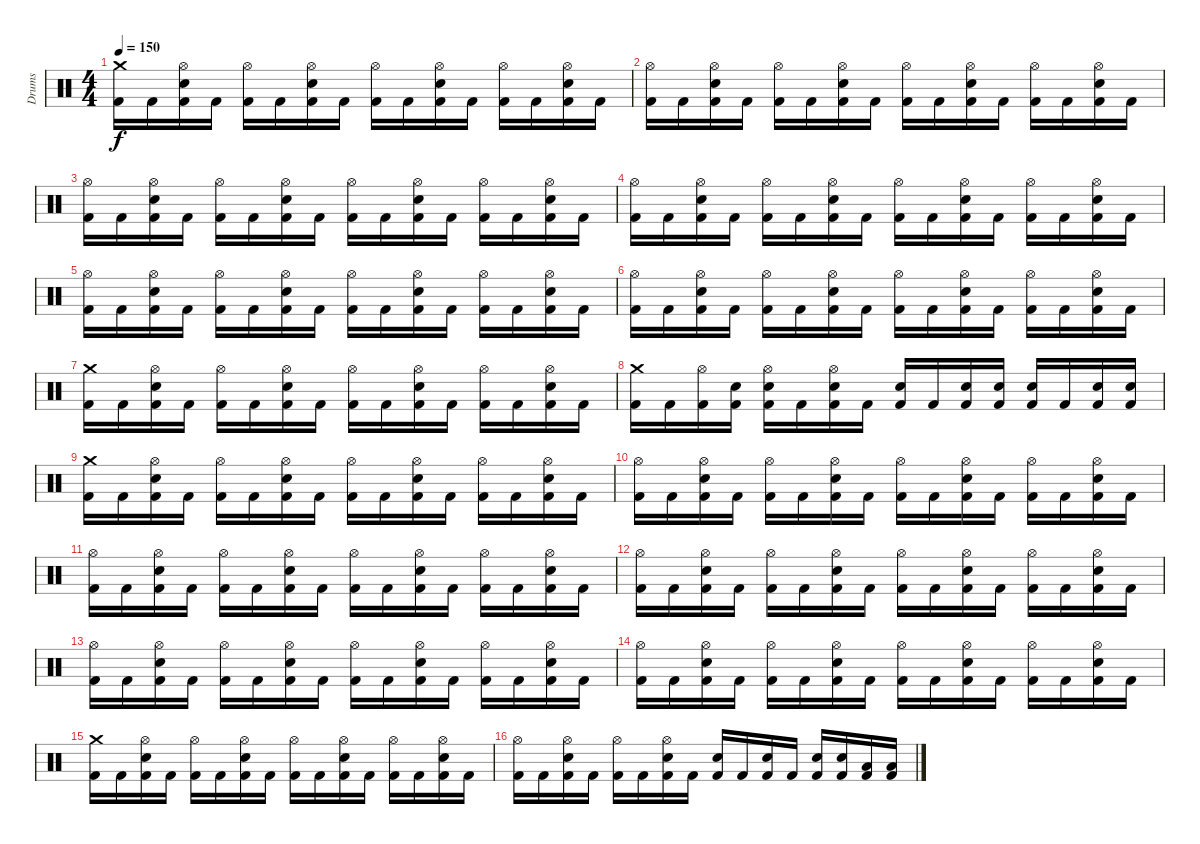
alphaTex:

\track ("Drums" "Drums") {instrument percussion}
\staff {score}
\articulation defaults
\ts (4 4)
\tempo 150
\clef neutral
\ks c
("Kick (hit) 2" "Crash medium (hit)").16{dy f} "Kick (hit) 2".16 ("Kick (hit) 2" "Snare (hit) 2" "Hi-Hat (open)").16 "Kick (hit) 2".16 ("Kick (hit) 2" "Hi-Hat (open)").16 "Kick (hit) 2".16 ("Kick (hit) 2" "Snare (hit) 2" "Hi-Hat (open)").16 "Kick (hit) 2".16 ("Kick (hit) 2" "Hi-Hat (open)").16 "Kick (hit) 2".16 ("Kick (hit) 2" "Snare (hit) 2" "Hi-Hat (open)").16 "Kick (hit) 2".16 ("Kick (hit) 2" "Hi-Hat (open)").16 "Kick (hit) 2".16 ("Kick (hit) 2" "Snare (hit) 2" "Hi-Hat (open)").16 "Kick (hit) 2".16 |
("Hi-Hat (open)" "Kick (hit) 2").16 "Kick (hit) 2".16 ("Kick (hit) 2" "Snare (hit) 2" "Hi-Hat (open)").16 "Kick (hit) 2".16 ("Kick (hit) 2" "Hi-Hat (open)").16 "Kick (hit) 2".16 ("Kick (hit) 2" "Snare (hit) 2" "Hi-Hat (open)").16 "Kick (hit) 2".16 ("Kick (hit) 2" "Hi-Hat (open)").16 "Kick (hit) 2".16 ("Kick (hit) 2" "Snare (hit) 2" "Hi-Hat (open)").16 "Kick (hit) 2".16 ("Kick (hit) 2" "Hi-Hat (open)").16 "Kick (hit) 2".16 ("Kick (hit) 2" "Snare (hit) 2" "Hi-Hat (open)").16 "Kick (hit) 2".16 |
("Hi-Hat (open)" "Kick (hit) 2").16 "Kick (hit) 2".16 ("Kick (hit) 2" "Snare (hit) 2" "Hi-Hat (open)").16 "Kick (hit) 2".16 ("Kick (hit) 2" "Hi-Hat (open)").16 "Kick (hit) 2".16 ("Kick (hit) 2" "Snare (hit) 2" "Hi-Hat (open)").16 "Kick (hit) 2".16 ("Kick (hit) 2" "Hi-Hat (open)").16 "Kick (hit) 2".16 ("Kick (hit) 2" "Snare (hit) 2" "Hi-Hat (open)").16 "Kick (hit) 2".16 ("Kick (hit) 2" "Hi-Hat (open)").16 "Kick (hit) 2".16 ("Kick (hit) 2" "Snare (hit) 2" "Hi-Hat (open)").16 "Kick (hit) 2".16 |
("Hi-Hat (open)" "Kick (hit) 2").16 "Kick (hit) 2".16 ("Kick (hit) 2" "Snare (hit) 2" "Hi-Hat (open)").16 "Kick (hit) 2".16 ("Kick (hit) 2" "Hi-Hat (open)").16 "Kick (hit) 2".16 ("Kick (hit) 2" "Snare (hit) 2" "Hi-Hat (open)").16 "Kick (hit) 2".16 ("Kick (hit) 2" "Hi-Hat (open)").16 "Kick (hit) 2".16 ("Kick (hit) 2" "Snare (hit) 2" "Hi-Hat (open)").16 "Kick (hit) 2".16 ("Kick (hit) 2" "Hi-Hat (open)").16 "Kick (hit) 2".16 ("Kick (hit) 2" "Snare (hit) 2" "Hi-Hat (open)").16 "Kick (hit) 2".16 |
("Hi-Hat (open)" "Kick (hit) 2").16 "Kick (hit) 2".16 ("Kick (hit) 2" "Snare (hit) 2" "Hi-Hat (open)").16 "Kick (hit) 2".16 ("Kick (hit) 2" "Hi-Hat (open)").16 "Kick (hit) 2".16 ("Kick (hit) 2" "Snare (hit) 2" "Hi-Hat (open)").16 "Kick (hit) 2".16 ("Kick (hit) 2" "Hi-Hat (open)").16 "Kick (hit) 2".16 ("Kick (hit) 2" "Snare (hit) 2" "Hi-Hat (open)").16 "Kick (hit) 2".16 ("Kick (hit) 2" "Hi-Hat (open)").16 "Kick (hit) 2".16 ("Kick (hit) 2" "Snare (hit) 2" "Hi-Hat (open)").16 "Kick (hit) 2".16 |
("Hi-Hat (open)" "Kick (hit) 2").16 "Kick (hit) 2".16 ("Kick (hit) 2" "Snare (hit) 2" "Hi-Hat (open)").16 "Kick (hit) 2".16 ("Kick (hit) 2" "Hi-Hat (open)").16 "Kick (hit) 2".16 ("Kick (hit) 2" "Snare (hit) 2" "Hi-Hat (open)").16 "Kick (hit) 2".16 ("Kick (hit) 2" "Hi-Hat (open)").16 "Kick (hit) 2".16 ("Kick (hit) 2" "Snare (hit) 2" "Hi-Hat (open)").16 "Kick (hit) 2".16 ("Kick (hit) 2" "Hi-Hat (open)").16 "Kick (hit) 2".16 ("Kick (hit) 2" "Snare (hit) 2" "Hi-Hat (open)").16 "Kick (hit) 2".16 |
("Crash medium (hit)" "Kick (hit) 2").16 "Kick (hit) 2".16 ("Kick (hit) 2" "Snare (hit) 2" "Hi-Hat (open)").16 "Kick (hit) 2".16 ("Kick (hit) 2" "Hi-Hat (open)").16 "Kick (hit) 2".16 ("Kick (hit) 2" "Snare (hit) 2" "Hi-Hat (open)").16 "Kick (hit) 2".16 ("Kick (hit) 2" "Hi-Hat (open)").16 "Kick (hit) 2".16 ("Kick (hit) 2" "Snare (hit) 2" "Hi-Hat (open)").16 "Kick (hit) 2".16 ("Kick (hit) 2" "Hi-Hat (open)").16 "Kick (hit) 2".16 ("Kick (hit) 2" "Snare (hit) 2" "Hi-Hat (open)").16 "Kick (hit) 2".16 |
("Crash medium (hit)" "Kick (hit) 2").16 "Kick (hit) 2".16 ("Hi-Hat (open)" "Kick (hit) 2").16 ("Snare (hit) 2" "Kick (hit) 2").16 ("Snare (hit) 2" "Hi-Hat (open)" "Kick (hit) 2").16 "Kick (hit) 2".16 ("Snare (hit) 2" "Hi-Hat (open)" "Kick (hit) 2").16 "Kick (hit) 2".16 ("Snare (hit) 2" "Kick (hit) 2").16 "Kick (hit) 2".16 ("Snare (hit) 2" "Kick (hit) 2").16 ("Snare (hit) 2" "Kick (hit) 2").16 ("Snare (hit) 2" "Kick (hit) 2").16 "Kick (hit) 2".16 ("Snare (hit) 2" "Kick (hit) 2").16 ("Snare (hit) 2" "Kick (hit) 2").16 |
("Kick (hit) 2" "Crash medium (hit)").16 "Kick (hit) 2".16 ("Kick (hit) 2" "Snare (hit) 2" "Hi-Hat (open)").16 "Kick (hit) 2".16 ("Kick (hit) 2" "Hi-Hat (open)").16 "Kick (hit) 2".16 ("Kick (hit) 2" "Snare (hit) 2" "Hi-Hat (open)").16 "Kick (hit) 2".16 ("Kick (hit) 2" "Hi-Hat (open)").16 "Kick (hit) 2".16 ("Kick (hit) 2" "Snare (hit) 2" "Hi-Hat (open)").16 "Kick (hit) 2".16 ("Kick (hit) 2" "Hi-Hat (open)").16 "Kick (hit) 2".16 ("Kick (hit) 2" "Snare (hit) 2" "Hi-Hat (open)").16 "Kick (hit) 2".16 |
("Hi-Hat (open)" "Kick (hit) 2").16 "Kick (hit) 2".16 ("Kick (hit) 2" "Snare (hit) 2" "Hi-Hat (open)").16 "Kick (hit) 2".16 ("Kick (hit) 2" "Hi-Hat (open)").16 "Kick (hit) 2".16 ("Kick (hit) 2" "Snare (hit) 2" "Hi-Hat (open)").16 "Kick (hit) 2".16 ("Kick (hit) 2" "Hi-Hat (open)").16 "Kick (hit) 2".16 ("Kick (hit) 2" "Snare (hit) 2" "Hi-Hat (open)").16 "Kick (hit) 2".16 ("Kick (hit) 2" "Hi-Hat (open)").16 "Kick (hit) 2".16 ("Kick (hit) 2" "Snare (hit) 2" "Hi-Hat (open)").16 "Kick (hit) 2".16 |
("Hi-Hat (open)" "Kick (hit) 2").16 "Kick (hit) 2".16 ("Kick (hit) 2" "Snare (hit) 2" "Hi-Hat (open)").16 "Kick (hit) 2".16 ("Kick (hit) 2" "Hi-Hat (open)").16 "Kick (hit) 2".16 ("Kick (hit) 2" "Snare (hit) 2" "Hi-Hat (open)").16 "Kick (hit) 2".16 ("Kick (hit) 2" "Hi-Hat (open)").16 "Kick (hit) 2".16 ("Kick (hit) 2" "Snare (hit) 2" "Hi-Hat (open)").16 "Kick (hit) 2".16 ("Kick (hit) 2" "Hi-Hat (open)").16 "Kick (hit) 2".16 ("Kick (hit) 2" "Snare (hit) 2" "Hi-Hat (open)").16 "Kick (hit) 2".16 |
("Hi-Hat (open)" "Kick (hit) 2").16 "Kick (hit) 2".16 ("Kick (hit) 2" "Snare (hit) 2" "Hi-Hat (open)").16 "Kick (hit) 2".16 ("Kick (hit) 2" "Hi-Hat (open)").16 "Kick (hit) 2".16 ("Kick (hit) 2" "Snare (hit) 2" "Hi-Hat (open)").16 "Kick (hit) 2".16 ("Kick (hit) 2" "Hi-Hat (open)").16 "Kick (hit) 2".16 ("Kick (hit) 2" "Snare (hit) 2" "Hi-Hat (open)").16 "Kick (hit) 2".16 ("Kick (hit) 2" "Hi-Hat (open)").16 "Kick (hit) 2".16 ("Kick (hit) 2" "Snare (hit) 2" "Hi-Hat (open)").16 "Kick (hit) 2".16 |
("Hi-Hat (open)" "Kick (hit) 2").16 "Kick (hit) 2".16 ("Kick (hit) 2" "Snare (hit) 2" "Hi-Hat (open)").16 "Kick (hit) 2".16 ("Kick (hit) 2" "Hi-Hat (open)").16 "Kick (hit) 2".16 ("Kick (hit) 2" "Snare (hit) 2" "Hi-Hat (open)").16 "Kick (hit) 2".16 ("Kick (hit) 2" "Hi-Hat (open)").16 "Kick (hit) 2".16 ("Kick (hit) 2" "Snare (hit) 2" "Hi-Hat (open)").16 "Kick (hit) 2".16 ("Kick (hit) 2" "Hi-Hat (open)").16 "Kick (hit) 2".16 ("Kick (hit) 2" "Snare (hit) 2" "Hi-Hat (open)").16 "Kick (hit) 2".16 |
("Hi-Hat (open)" "Kick (hit) 2").16 "Kick (hit) 2".16 ("Kick (hit) 2" "Snare (hit) 2" "Hi-Hat (open)").16 "Kick (hit) 2".16 ("Kick (hit) 2" "Hi-Hat (open)").16 "Kick (hit) 2".16 ("Kick (hit) 2" "Snare (hit) 2" "Hi-Hat (open)").16 "Kick (hit) 2".16 ("Kick (hit) 2" "Hi-Hat (open)").16 "Kick (hit) 2".16 ("Kick (hit) 2" "Snare (hit) 2" "Hi-Hat (open)").16 "Kick (hit) 2".16 ("Kick (hit) 2" "Hi-Hat (open)").16 "Kick (hit) 2".16 ("Kick (hit) 2" "Snare (hit) 2" "Hi-Hat (open)").16 "Kick (hit) 2".16 |
("Crash medium (hit)" "Kick (hit) 2").16 "Kick (hit) 2".16 ("Kick (hit) 2" "Snare (hit) 2" "Hi-Hat (open)").16 "Kick (hit) 2".16 ("Kick (hit) 2" "Hi-Hat (open)").16 "Kick (hit) 2".16 ("Kick (hit) 2" "Snare (hit) 2" "Hi-Hat (open)").16 "Kick (hit) 2".16 ("Kick (hit) 2" "Hi-Hat (open)").16 "Kick (hit) 2".16 ("Kick (hit) 2" "Snare (hit) 2" "Hi-Hat (open)").16 "Kick (hit) 2".16 ("Kick (hit) 2" "Hi-Hat (open)").16 "Kick (hit) 2".16 ("Kick (hit) 2" "Snare (hit) 2" "Hi-Hat (open)").16 "Kick (hit) 2".16 |
("Hi-Hat (open)" "Kick (hit) 2").16 "Kick (hit) 2".16 ("Kick (hit) 2" "Snare (hit) 2" "Hi-Hat (open)").16 "Kick (hit) 2".16 ("Kick (hit) 2" "Hi-Hat (open)").16 "Kick (hit) 2".16 ("Kick (hit) 2" "Snare (hit) 2" "Hi-Hat (open)").16 "Kick (hit) 2".16 ("Snare (hit) 2" "Kick (hit) 2").16 "Kick (hit) 2".16 ("Kick (hit) 2" "Snare (hit) 2").16 "Kick (hit) 2".16 ("Snare (hit) 2" "Kick (hit) 2").16 ("Snare (hit) 2" "Kick (hit) 2").16 ("Low Tom (hit)" "Kick (hit) 2").16 ("Low Tom (hit)" "Kick (hit) 2").16
